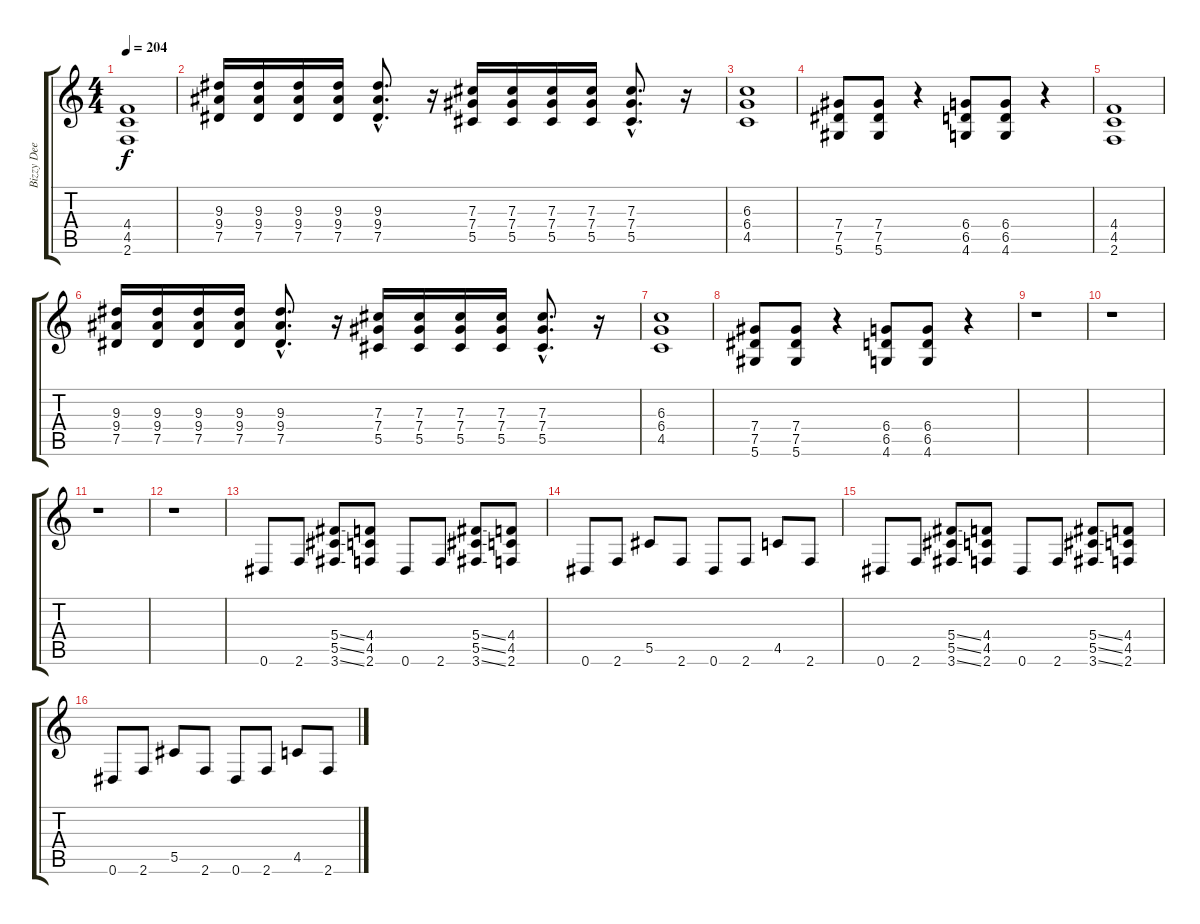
\track ("Bizzy Dee" "Bizzy Dee") {instrument distortionguitar}
\staff {score tabs}
\tuning (Eb4 Bb3 Gb3 Db3 Ab2 Eb2) {hide}
\ts (4 4)
\tempo 204
\clef g2
\ks c
(4.4 4.5 2.6).1{dy f instrument distortionguitar} |
(9.3 9.4 7.5).16 (9.3 9.4 7.5).16 (9.3 9.4 7.5).16 (9.3 9.4 7.5).16 (9.3{hac} 9.4{hac} 7.5{hac}).8{d} r.16 (7.3 7.4 5.5).16 (7.3 7.4 5.5).16 (7.3 7.4 5.5).16 (7.3 7.4 5.5).16 (7.3{hac} 7.4{hac} 5.5{hac}).8{d} r.16 |
(6.3 6.4 4.5).1 |
(7.4 7.5 5.6).8 (7.4 7.5 5.6).8 r.4 (6.4 6.5 4.6).8 (6.4 6.5 4.6).8 r.4 |
(4.4 4.5 2.6).1 |
(9.3 9.4 7.5).16 (9.3 9.4 7.5).16 (9.3 9.4 7.5).16 (9.3 9.4 7.5).16 (9.3{hac} 9.4{hac} 7.5{hac}).8{d} r.16 (7.3 7.4 5.5).16 (7.3 7.4 5.5).16 (7.3 7.4 5.5).16 (7.3 7.4 5.5).16 (7.3{hac} 7.4{hac} 5.5{hac}).8{d} r.16 |
(6.3 6.4 4.5).1 |
(7.4 7.5 5.6).8 (7.4 7.5 5.6).8 r.4 (6.4 6.5 4.6).8 (6.4 6.5 4.6).8 r.4 |
r.1 |
r.1 |
r.1 |
r.1 |
0.6.8 2.6.8 (5.4{ss} 5.5{ss} 3.6{ss}).8 (4.4 4.5 2.6).8 0.6.8 2.6.8 (5.4{ss} 5.5{ss} 3.6{ss}).8 (4.4 4.5 2.6).8 |
0.6.8 2.6.8 5.5.8 2.6.8 0.6.8 2.6.8 4.5.8 2.6.8 |
0.6.8 2.6.8 (5.4{ss} 5.5{ss} 3.6{ss}).8 (4.4 4.5 2.6).8 0.6.8 2.6.8 (5.4{ss} 5.5{ss} 3.6{ss}).8 (4.4 4.5 2.6).8 |
0.6.8 2.6.8 5.5.8 2.6.8 0.6.8 2.6.8 4.5.8 2.6.8
